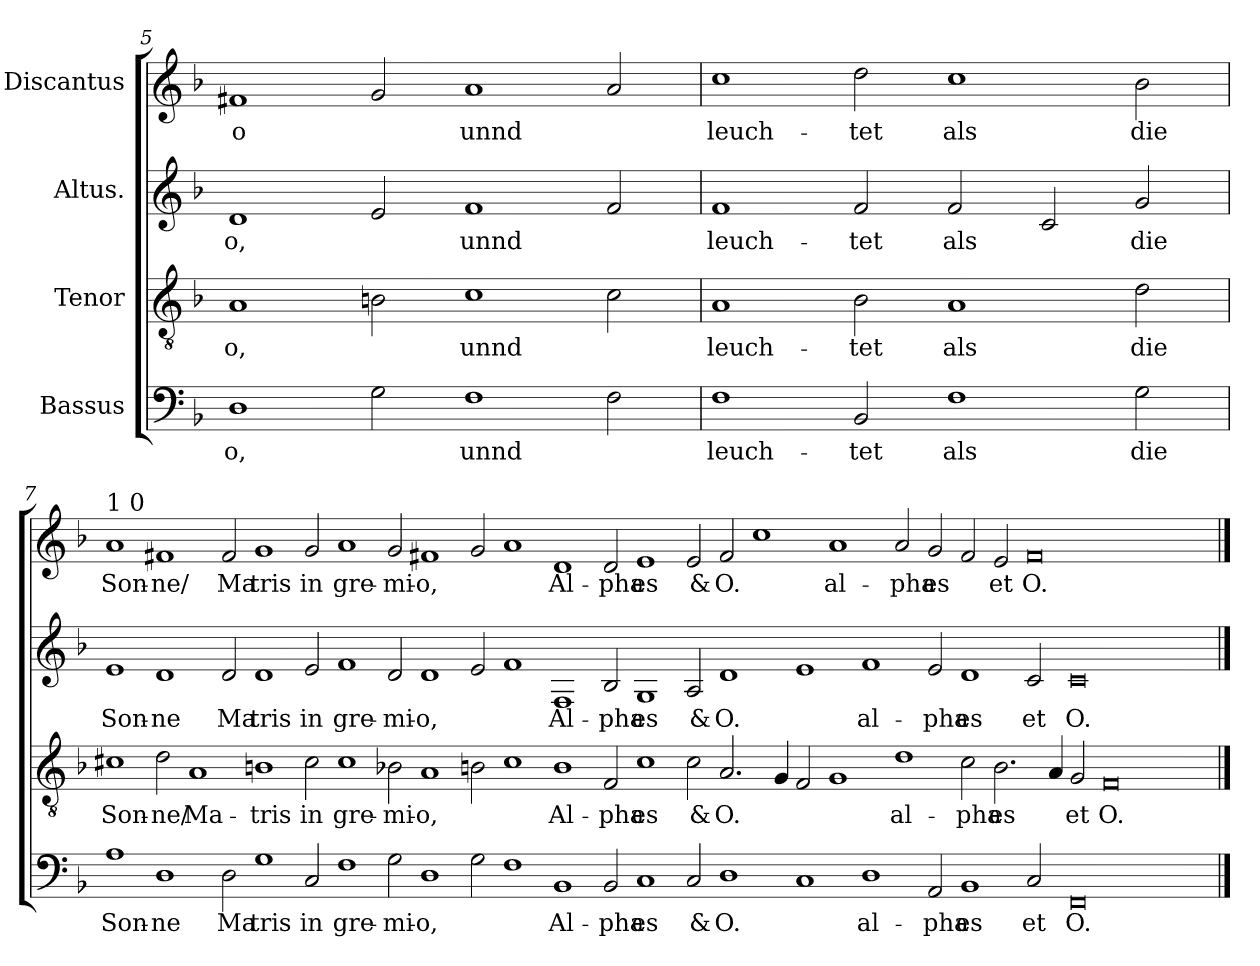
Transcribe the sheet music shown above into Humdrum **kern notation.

**kern	**text	**kern	**text	**kern	**text	**kern	**text
*part4	*part4	*part3	*part3	*part2	*part2	*part1	*part1
*staff4	*staff4	*staff3	*staff3	*staff2	*staff2	*staff1	*staff1
*I"Bassus	*	*I"Tenor	*	*I"Altus.	*	*I"Discantus	*
*clefF4	*	*clefGv2	*	*clefG2	*	*clefG2	*
*k[b-]	*	*k[b-]	*	*k[b-]	*	*k[b-]	*
*F:	*	*F:	*	*F:	*	*F:	*
=5	=5	=5	=5	=5	=5	=5	=5
!	!LO:LY:b	!	!LO:LY:b	!	!LO:LY:b	!	!LO:LY:b
1D	-o,	1A	-o,	1d	-o,	1f#X	-o
2G\	.	2Bn\	.	2e/	.	2g/	.
!	!LO:LY:b	!	!LO:LY:b	!	!LO:LY:b	!	!LO:LY:b
1F	unnd	1c	unnd	1f	unnd	1a	unnd
2F\	.	2c\	.	2f/	.	2a/	.
=6	=6	=6	=6	=6	=6	=6	=6
!	!LO:LY:b	!	!LO:LY:b	!	!LO:LY:b	!	!LO:LY:b
1F	leuch-	1A	leuch-	1f	leuch-	1cc	leuch-
!	!LO:LY:b	!	!LO:LY:b	!	!LO:LY:b	!	!LO:LY:b
2BB-/	-tet	2B-\	-tet	2f/	-tet	2dd\	-tet
!	!LO:LY:b	!	!LO:LY:b	!	!LO:LY:b	!	!LO:LY:b
1F	als	1A	als	2f/	als	1cc	als
.	.	.	.	2c/	.	.	.
!	!LO:LY:b	!	!LO:LY:b	!	!LO:LY:b	!	!LO:LY:b
2G\	die	2d\	die	2g/	die	2b-\	die
!!LO:LB:g=z
=7	=7	=7	=7	=7	=7	=7	=7
!	!	!	!	!	!	!LO:TX:a:t=1 0	!
!	!LO:LY:b	!	!LO:LY:b	!	!LO:LY:b	!	!LO:LY:b
1A	Son-	1c#X	Son-	1e	Son-	1a	Son-
!	!LO:LY:b	!	!LO:LY:b:rj	!	!LO:LY:b	!	!LO:LY:b:rj
1D	-ne	2d\	-ne/	1d	-ne	1f#X	-ne/
!	!	!	!LO:LY:b	!	!	!	!
.	.	1A	Ma-	.	.	.	.
!	!LO:LY:b	!	!	!	!LO:LY:b	!	!LO:LY:b
2D\	Ma-	.	.	2d/	Ma-	2f#/	Ma-
!	!LO:LY:b	!	!LO:LY:b	!	!LO:LY:b	!	!LO:LY:b
1G	-tris	1Bn	-tris	1d	-tris	1g	-tris
!	!LO:LY:b	!	!LO:LY:b	!	!LO:LY:b	!	!LO:LY:b
2C/	in	2c#\	in	2e/	in	2g/	in
!	!LO:LY:b	!	!LO:LY:b	!	!LO:LY:b	!	!LO:LY:b
1F	gre-	1c#	gre-	1f	gre-	1a	gre-
!	!LO:LY:b:rj	!	!LO:LY:b:rj	!	!LO:LY:b:rj	!	!LO:LY:b:rj
2G\	-mi-	2B-X\	-mi-	2d/	-mi-	2g/	-mi-
!	!LO:LY:b	!	!LO:LY:b	!	!LO:LY:b	!	!LO:LY:b
1D	-o,	1A	-o,	1d	-o,	1f#X	-o,
2G\	.	2Bn\	.	2e/	.	2g/	.
1F	.	1c#	.	1f	.	1a	.
!	!LO:LY:b	!	!LO:LY:b	!	!LO:LY:b	!	!LO:LY:b
1BB-	Al-	1B	Al-	1F	Al-	1d	Al-
!	!LO:LY:b	!	!LO:LY:b	!	!LO:LY:b	!	!LO:LY:b
2BB-/	-pha	2F/	-pha	2B-/	-pha	2d/	-pha
!	!LO:LY:b	!	!LO:LY:b	!	!LO:LY:b	!	!LO:LY:b
1C	es	1c#	es	1G	es	1e	es
!	!LO:LY:b	!	!LO:LY:b	!	!LO:LY:b	!	!LO:LY:b
2C/	&	2c#\	&	2A/	&	2e/	&
!	!LO:LY:b	!	!LO:LY:b	!	!LO:LY:b	!	!LO:LY:b
1D	O.	2.A/	O.	1d	O.	2f#/	O.
.	.	.	.	.	.	1cc	.
.	.	4G/	.	.	.	.	.
1C	.	2F/	.	1e	.	.	.
!	!	!	!	!	!	!	!LO:LY:b
.	.	1G	.	.	.	1a	al-
!	!LO:LY:b	!	!	!	!LO:LY:b	!	!
1D	al-	.	.	1f	al-	.	.
!	!	!	!LO:LY:b	!	!	!	!LO:LY:b:rj
.	.	1d	al-	.	.	2a/	-pha
!	!LO:LY:b:rj	!	!	!	!LO:LY:b:rj	!	!LO:LY:b
2AA/	-pha	.	.	2e/	-pha	2g/	es
!	!LO:LY:b	!	!LO:LY:b:rj	!	!LO:LY:b	!	!
1BB-	es	2c#\	-pha	1d	es	2f#/	.
!	!	!	!LO:LY:b	!	!	!	!LO:LY:b
.	.	2.B\	es	.	.	2e/	et
!	!LO:LY:b	!	!	!	!LO:LY:b	!	!LO:LY:b
2C/	et	.	.	2c/	et	0f#	O.
.	.	4A/	.	.	.	.	.
!	!LO:LY:b	!	!LO:LY:b	!	!LO:LY:b	!	!
0FF	O.	2G/	et	0c	O.	.	.
!	!	!	!LO:LY:b	!	!	!	!
.	.	0F	O.	.	.	.	.
.	.	.	.	.	.	1ryy	.
2ryy	.	.	.	2ryy	.	.	.
==	==	==	==	==	==	==	==
*-	*-	*-	*-	*-	*-	*-	*-
